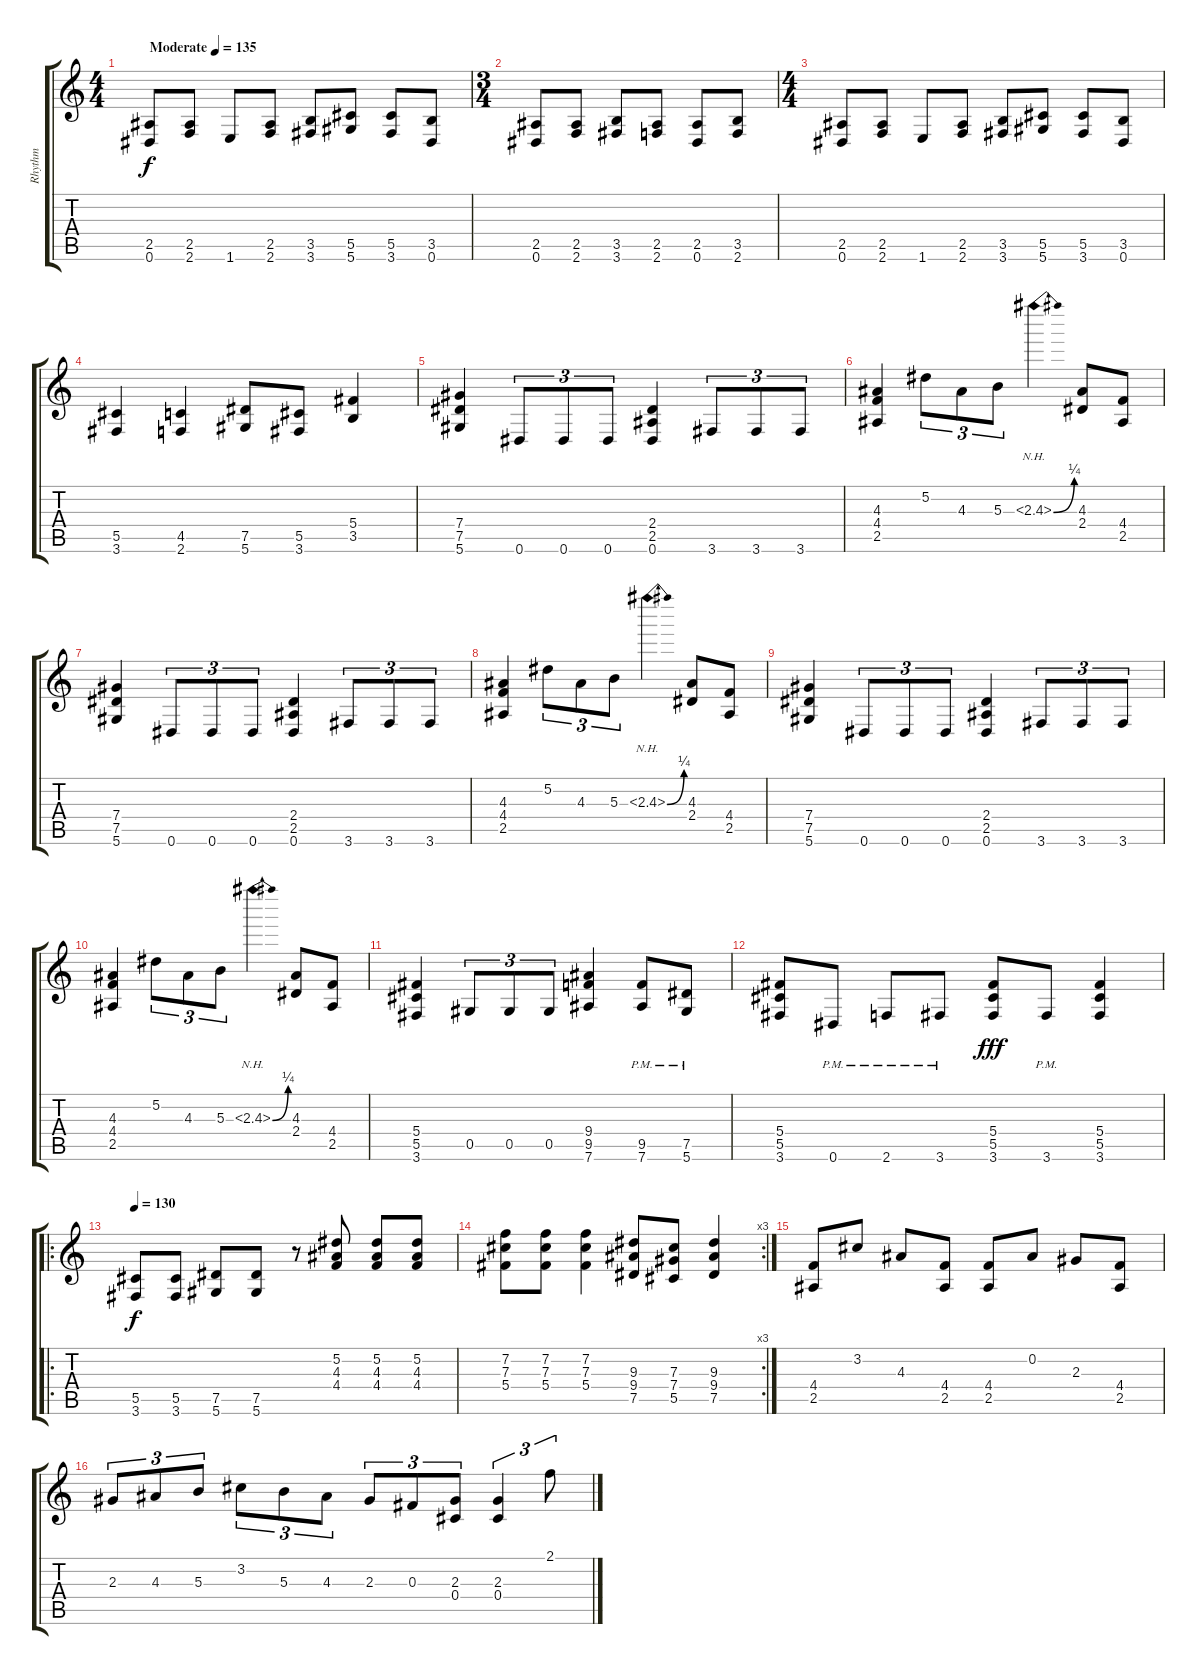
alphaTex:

\track ("Rhythm" "Rhythm") {instrument distortionguitar}
\staff {score tabs}
\tuning (Eb4 Bb3 Gb3 Db3 Ab2 Eb2) {hide}
\ts (4 4)
\tempo (135 "Moderate")
\clef g2
\ks c
(2.5 0.6).8{dy f instrument distortionguitar} (2.5 2.6).8 1.6.8 (2.5 2.6).8 (3.5 3.6).8 (5.5 5.6).8 (5.5 3.6).8 (3.5 0.6).8 |
\ts (3 4)
(2.5 0.6).8 (2.5 2.6).8 (3.5 3.6).8 (2.5 2.6).8 (2.5 0.6).8 (3.5 2.6).8 |
\ts (4 4)
(2.5 0.6).8 (2.5 2.6).8 1.6.8 (2.5 2.6).8 (3.5 3.6).8 (5.5 5.6).8 (5.5 3.6).8 (3.5 0.6).8 |
(5.5 3.6).4 (4.5 2.6).4 (7.5 5.6).8 (5.5 3.6).8 (5.4 3.5).4 |
(7.4 7.5 5.6).4 0.6.8{tu (3 2)} 0.6.8{tu (3 2)} 0.6.8{tu (3 2)} (2.4 2.5 0.6).4 3.6.8{tu (3 2)} 3.6.8{tu (3 2)} 3.6.8{tu (3 2)} |
(4.3 4.4 2.5).4 5.2.8{tu (3 2)} 4.3.8{tu (3 2)} 5.3.8{tu (3 2)} 2.3{be (bend 0 0 60 1) nh}.4 (4.3 2.4).8 (4.4 2.5).8 |
(7.4 7.5 5.6).4 0.6.8{tu (3 2)} 0.6.8{tu (3 2)} 0.6.8{tu (3 2)} (2.4 2.5 0.6).4 3.6.8{tu (3 2)} 3.6.8{tu (3 2)} 3.6.8{tu (3 2)} |
(4.3 4.4 2.5).4 5.2.8{tu (3 2)} 4.3.8{tu (3 2)} 5.3.8{tu (3 2)} 2.3{be (bend 0 0 60 1) nh}.4 (4.3 2.4).8 (4.4 2.5).8 |
(7.4 7.5 5.6).4 0.6.8{tu (3 2)} 0.6.8{tu (3 2)} 0.6.8{tu (3 2)} (2.4 2.5 0.6).4 3.6.8{tu (3 2)} 3.6.8{tu (3 2)} 3.6.8{tu (3 2)} |
(4.3 4.4 2.5).4 5.2.8{tu (3 2)} 4.3.8{tu (3 2)} 5.3.8{tu (3 2)} 2.3{be (bend 0 0 60 1) nh}.4 (4.3 2.4).8 (4.4 2.5).8 |
(5.4 5.5 3.6).4 0.5.8{tu (3 2)} 0.5.8{tu (3 2)} 0.5.8{tu (3 2)} (9.4 9.5 7.6).4 (9.5{pm} 7.6{pm}).8 (7.5{pm} 5.6{pm}).8 |
(5.4 5.5 3.6).8 0.6{pm}.8 2.6{pm}.8 3.6{pm}.8 (5.4 5.5 3.6).8{dy fff} 3.6{pm}.8 (5.4 5.5 3.6).4 |
\ro
\tempo 130
(5.5 3.6).8{dy f} (5.5 3.6).8 (7.5 5.6).8 (7.5 5.6).8 r.8 (5.2 4.3 4.4).8 (5.2 4.3 4.4).8 (5.2 4.3 4.4).8 |
\rc 3
(7.2 7.3 5.4).8 (7.2 7.3 5.4).8 (7.2 7.3 5.4).4 (9.3 9.4 7.5).8 (7.3 7.4 5.5).8 (9.3 9.4 7.5).4 |
(4.4 2.5).8 3.2.8 4.3.8 (4.4 2.5).8 (4.4 2.5).8 0.2.8 2.3.8 (4.4 2.5).8 |
2.3.8{tu (3 2)} 4.3.8{tu (3 2)} 5.3.8{tu (3 2)} 3.2.8{tu (3 2)} 5.3.8{tu (3 2)} 4.3.8{tu (3 2)} 2.3.8{tu (3 2)} 0.3.8{tu (3 2)} (2.3 0.4).8{tu (3 2)} (2.3 0.4).4{tu (3 2)} 2.1.8{tu (3 2)}
